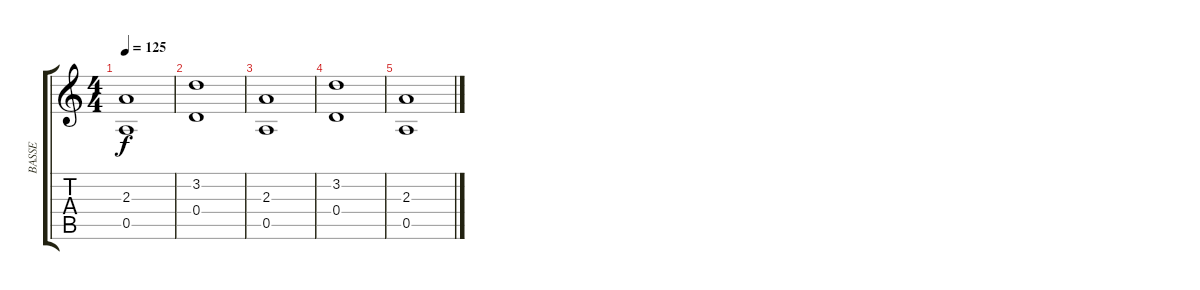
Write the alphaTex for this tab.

\track ("BASSE" "BASSE") {instrument slapbass2}
\staff {score tabs}
\tuning (E4 B3 G3 D3 A2 E2) {hide}
\ts (4 4)
\tempo 125
\clef g2
\ks c
(2.3 0.5).1{dy f} |
(3.2 0.4).1 |
(2.3 0.5).1 |
(3.2 0.4).1 |
(2.3 0.5).1
